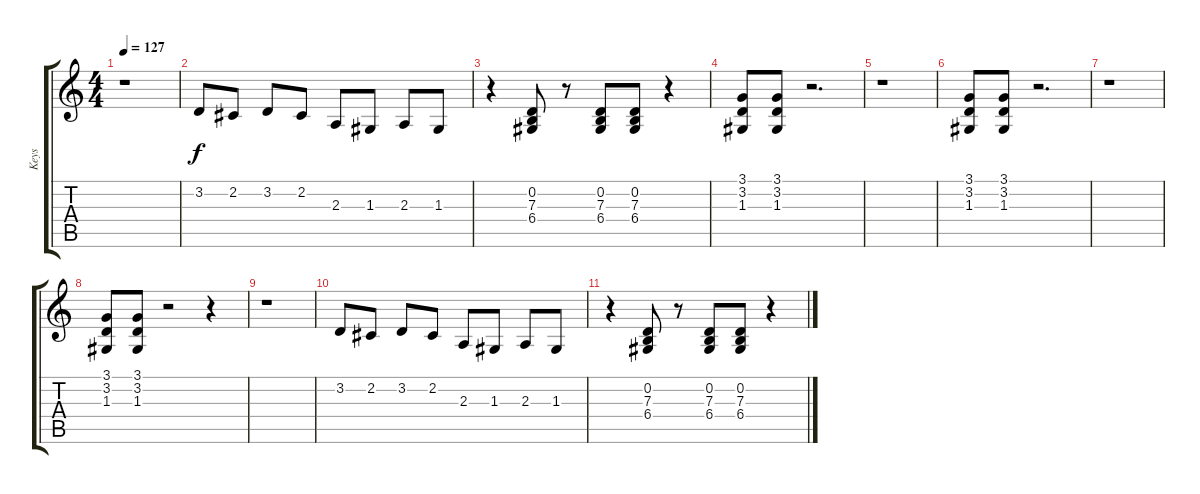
\track ("Keys" "Keys") {instrument drawbarorgan}
\staff {score tabs}
\tuning (E4 B3 G3 D3 A2 E2) {hide}
\ts (4 4)
\tempo 127
\clef g2
\ks c
r.1{dy f} |
3.2.8 2.2.8 3.2.8 2.2.8 2.3.8 1.3.8 2.3.8 1.3.8 |
r.4 (0.2 7.3 6.4).8 r.8 (0.2 7.3 6.4).8 (0.2 7.3 6.4).8 r.4 |
(3.1 3.2 1.3).8 (3.1 3.2 1.3).8 r.2{d} |
r.1 |
(3.1 3.2 1.3).8 (3.1 3.2 1.3).8 r.2{d} |
r.1 |
(3.1 3.2 1.3).8 (3.1 3.2 1.3).8 r.2 r.4 |
r.1 |
3.2.8 2.2.8 3.2.8 2.2.8 2.3.8 1.3.8 2.3.8 1.3.8 |
r.4 (0.2 7.3 6.4).8 r.8 (0.2 7.3 6.4).8 (0.2 7.3 6.4).8 r.4
